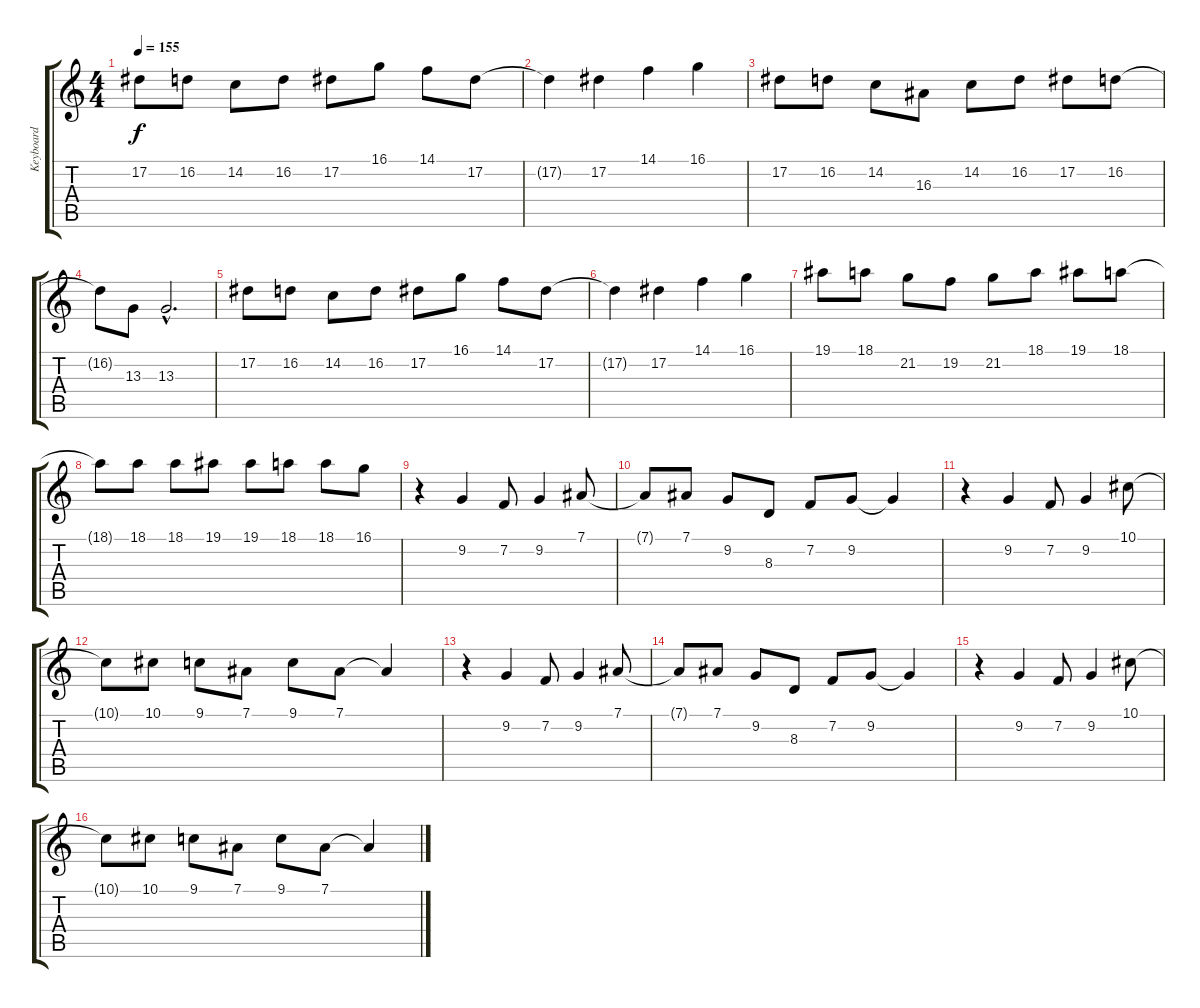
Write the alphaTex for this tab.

\track ("Keyboard" "Keyboard") {instrument synthbrass1}
\staff {score tabs}
\tuning (Eb4 Bb3 Gb3 Db3 Ab2 Eb2) {hide}
\ts (4 4)
\tempo 155
\clef g2
\ks c
17.2.8{dy f} 16.2.8 14.2.8 16.2.8 17.2.8 16.1.8 14.1.8 17.2.8 |
17.2{t}.4 17.2.4 14.1.4 16.1.4 |
17.2.8 16.2.8 14.2.8 16.3.8 14.2.8 16.2.8 17.2.8 16.2.8 |
16.2{t}.8 13.3.8 13.3{hac}.2{d} |
17.2.8 16.2.8 14.2.8 16.2.8 17.2.8 16.1.8 14.1.8 17.2.8 |
17.2{t}.4 17.2.4 14.1.4 16.1.4 |
19.1.8 18.1.8 21.2.8 19.2.8 21.2.8 18.1.8 19.1.8 18.1.8 |
18.1{t}.8 18.1.8 18.1.8 19.1.8 19.1.8 18.1.8 18.1.8 16.1.8 |
r.4 9.2.4 7.2.8 9.2.4 7.1.8 |
7.1{t}.8 7.1.8 9.2.8 8.3.8 7.2.8 9.2.8 9.2{t}.4 |
r.4 9.2.4 7.2.8 9.2.4 10.1.8 |
10.1{t}.8 10.1.8 9.1.8 7.1.8 9.1.8 7.1.8 7.1{t}.4 |
r.4 9.2.4 7.2.8 9.2.4 7.1.8 |
7.1{t}.8 7.1.8 9.2.8 8.3.8 7.2.8 9.2.8 9.2{t}.4 |
r.4 9.2.4 7.2.8 9.2.4 10.1.8 |
10.1{t}.8 10.1.8 9.1.8 7.1.8 9.1.8 7.1.8 7.1{t}.4
